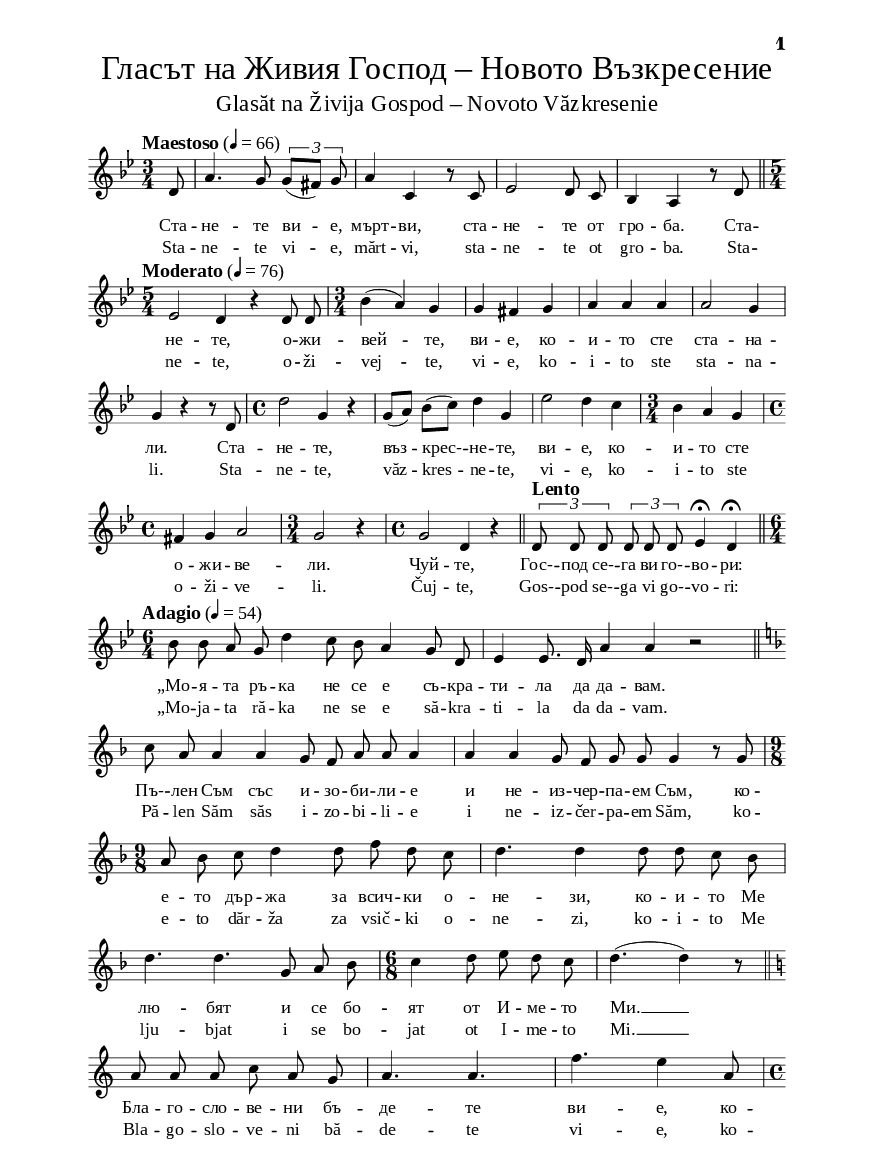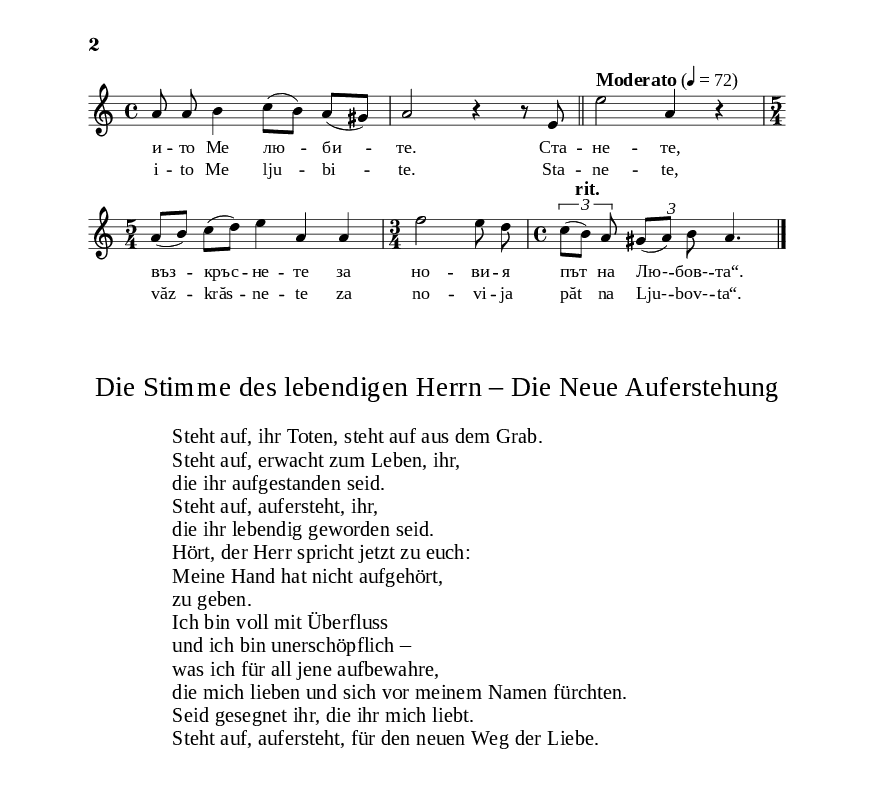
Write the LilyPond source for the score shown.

\version "2.24.3"

% include paper part and global functions
\include "include/globals.ily"

\bookpart {
  \label #'ref190
  \tocItem \markup "Гласът на Живия Господ – Glasăt na Živija Gospod"
  \include "include/bookpart-paper.ily"
  \score {
    \include "include/score-layout.ily"

    \new Voice \absolute {
      \clef treble
      \key g \minor
      \time 3/4
      \tempoFunc "Maestoso" 4 "66"

      \partial 8
      d'8 | % 2
      a'4. g'8 \tuplet 3/2 {
        g'8 ( [ fis'8 ])  g'8
      }
      | % 3
      a'4 c'4 r8 c'8 | % 4
      es'2 \autoBeamOff d'8 c'8  | % 5
      bes4 a4 r8 d'8 \bar "||" \break | % 6
      \time 5/4  | % 6
      \tempoFunc "Moderato" 4 "76"
      es'2 d'4 r4 d'8 d'8 | % 7
      \time 3/4  | % 7
      bes'4 ( a'4 ) g'4 | % 8
      g'4 fis'4 g'4 | % 9
      a'4 a'4 a'4 |
      a'2 g'4 \break  | % 11
      g'4 r4 r8 d'8 | % 12
      \time 4/4  | % 12
      d''2 g'4 r4| % 13
      g'8 ( [ a'8 ) ]  bes'8 ( [  c''8 )
      ]  d''4 g'4 |  % 14
      es''2  d''4  c''4 | % 15
      \time 3/4  | % 15
      bes'4 a'4 g'4 \break | % 16
      \time 4/4  | % 16
      fis'4 g'4 a'2 | % 17
      \time 3/4  | % 17
      g'2 r4 | % 18
      \time 4/4  | % 18
      g'2 d'4 r4 \bar "||"
      \autoBeamOff
      \tempo "Lento"
      \times 2/3  {
        d'8  d'8 d'8
      }
      \times 2/3  {
        d'8 d'8 d'8
      }
      es'4 ^\fermata d'4 ^\fermata \bar "||"
      \break |
      \tempoFunc "Adagio" 4 "54"
      \time 6/4
      bes'8  bes'8 a'8 g'8
      d''4  c''8  bes'8  % 21
      a'4 g'8 d'8 | es'4 es'8. d'16 a'4 a'4 r2 \break \bar "||" | % 23

      \key f \major
      c''8 a'8 a'4 a'4  g'8 f'8 a'8 a'8 a'4 | % 25
      a'4 a'4 g'8 f'8 g'8 g'8 g'4 r8 g'8 | \break  % 27
      \time 9/8
      \autoBeamOff
      a'8  bes'8  c''8  d''4
      d''8 f''8  d''8  c''8 | d''4.
      d''4  d''8
      d''8  c''8  bes'8 | \break
      d''4.
      d''4. g'8 a'8  bes'8 |
      \time 6/8
      c''4  d''8 e''8  d''8  c''8 |  d''4. (d''4) r8 | \bar "||" \break
      \key a \minor
      \autoBeamOff a'8 a'8 a'8 c''8 a'8 g'8 | a'4. a'4. |
      f''4.  e''4 a'8  | \break
      \time 4/4  | % 35
      a'8 a'8  b'4  c''8 ( [
      b'8 ) ]
      a'8 ( [ gis'8 ) ] | % 36
      a'2 r4 r8 e'8 \bar "||"
      | % 37
      | % 37
      \tempoFunc "Moderato" 4 "72"
      e''2 a'4 r4 |  \break  % 38

      \autoBeamOn

      \time 5/4 a'8 (  [ b'8] )   c''8 (  [ d''8] )  e''4 a'4  a'4 |
      \time 3/4
      f''2  \autoBeamOff e''8  d''8 |
      \time 4/4
      \tweak direction #up \times 2/3 {
        \once \override Slur.positions = #'(1 . 1)
        \tempo "         rit." c''8   ( [  b'8 ) ]  a'8
      }
      \once \omit TupletBracket \times 2/3 {
        gis'8 ( [  a'8
        ) ] b'8
      }
      a'4.
      \bar "|."

    }

    \addlyrics {
      Ста -- не -- те ви -- е, мърт --
      ви, ста -- не -- те от гро -- ба.
      Ста -- не -- те, о -- жи -- вей --
      те, ви -- е, ко -- и -- то сте ста --
      на -- ли. Ста -- не -- те, въз --
      "крес-" -- не -- те, ви -- е, ко -- и
      -- то сте о -- жи -- ве -- ли. Чуй --
      те, "Гос-" -- под "се-" -- га ви "го-" --
      во -- ри: „Мо -- я -- та ръ -- ка
      не се е съ -- кра -- ти -- ла да
      да -- вам. "Пъ-" -- лен Съм със и --
      зо -- би -- ли -- е и не -- из -- чер
      -- па -- ем Съм, ко -- е -- то дър --
      жа за всич -- ки о -- не -- зи, ко
      -- и -- то Ме лю -- бят и се бо --
      ят от И -- ме -- то Ми. __ Бла -- го --
      сло -- ве -- ни бъ -- де -- те ви --
      е, ко -- и -- то Ме лю -- би
      -- те. Ста -- не -- те, въз --
      кръс -- не -- те за но -- ви -- я
      път на "Лю-" -- "бов-" -- та“.}

      \addlyrics {
        Sta -- ne -- te vi -- e, mărt --
        vi, sta -- ne -- te ot gro -- ba.
        Sta -- ne -- te, o -- ži -- vej --
        te, vi -- e, ko -- i -- to ste sta --
        na -- li. Sta -- ne -- te, văz --
        kres -- ne -- te, vi -- e, ko -- i
        -- to ste o -- ži -- ve -- li. Čuj --
        te, "Gos-" -- pod "se-" -- ga vi "go-" --
        vo -- ri: „Mo -- ja -- ta ră -- ka
        ne se e să -- kra -- ti -- la da
        da -- vam. Pă -- len Săm săs i --
        zo -- bi -- li -- e i ne -- iz -- čer
        -- pa -- em Săm, ko -- e -- to dăr --
        ža za vsič -- ki o -- ne -- zi, ko
        -- i -- to Me lju -- bjat i se bo --
        jat ot I -- me -- to Mi. __ Bla -- go --
        slo -- ve -- ni bă -- de -- te vi --
        e, ko -- i -- to Me lju -- bi
        -- te. Sta -- ne -- te, văz --
        krăs -- ne -- te za no -- vi -- ja
        păt na "Lju-" -- "bov-" -- ta“.}

        \header {
          title = \titleFunc "Гласът на Живия Господ – Новото Възкресение" "Glasăt na Živija Gospod – Novoto Văzkresenie"
        }

        \midi{}

      } % score

      \markup \vspace #3
      % include foreign translation(s) of the song
      \version "2.24.2"

\markup \fill-line { \fontsize #5 "Die Stimme des lebendigen Herrn – Die Neue Auferstehung" }
\markup \null
\markup \null
\markup \fontsize #deCoupletFontSize {
\hspace #10
\override #`(baseline-skip . ,deCoupletBaselineSkip)

\column {
\line { " " }

 \line { " "Steht auf, ihr Toten, steht auf aus dem Grab.}

 \line { " "Steht auf, erwacht zum Leben, ihr, }

 \line { " "die ihr aufgestanden seid.}

 \line { " "Steht auf, aufersteht, ihr,}

 \line { " "die ihr lebendig geworden seid.}

 \line { " "Hört, der Herr spricht jetzt zu euch:}

 \line { " "Meine Hand hat nicht aufgehört,}

 \line { " " zu geben.}

 \line { " "Ich bin voll mit Überfluss}

 \line { " "und ich bin unerschöpflich   –  }

 \line { " " was ich für all jene aufbewahre,}

 \line { " "die mich lieben und sich vor meinem Namen fürchten.}

 \line { " "Seid gesegnet ihr, die ihr mich liebt.}

 \line { " "Steht auf, aufersteht, für den neuen Weg der Liebe.}


}
}

    } % bookpart

    % Più mosso
    %
